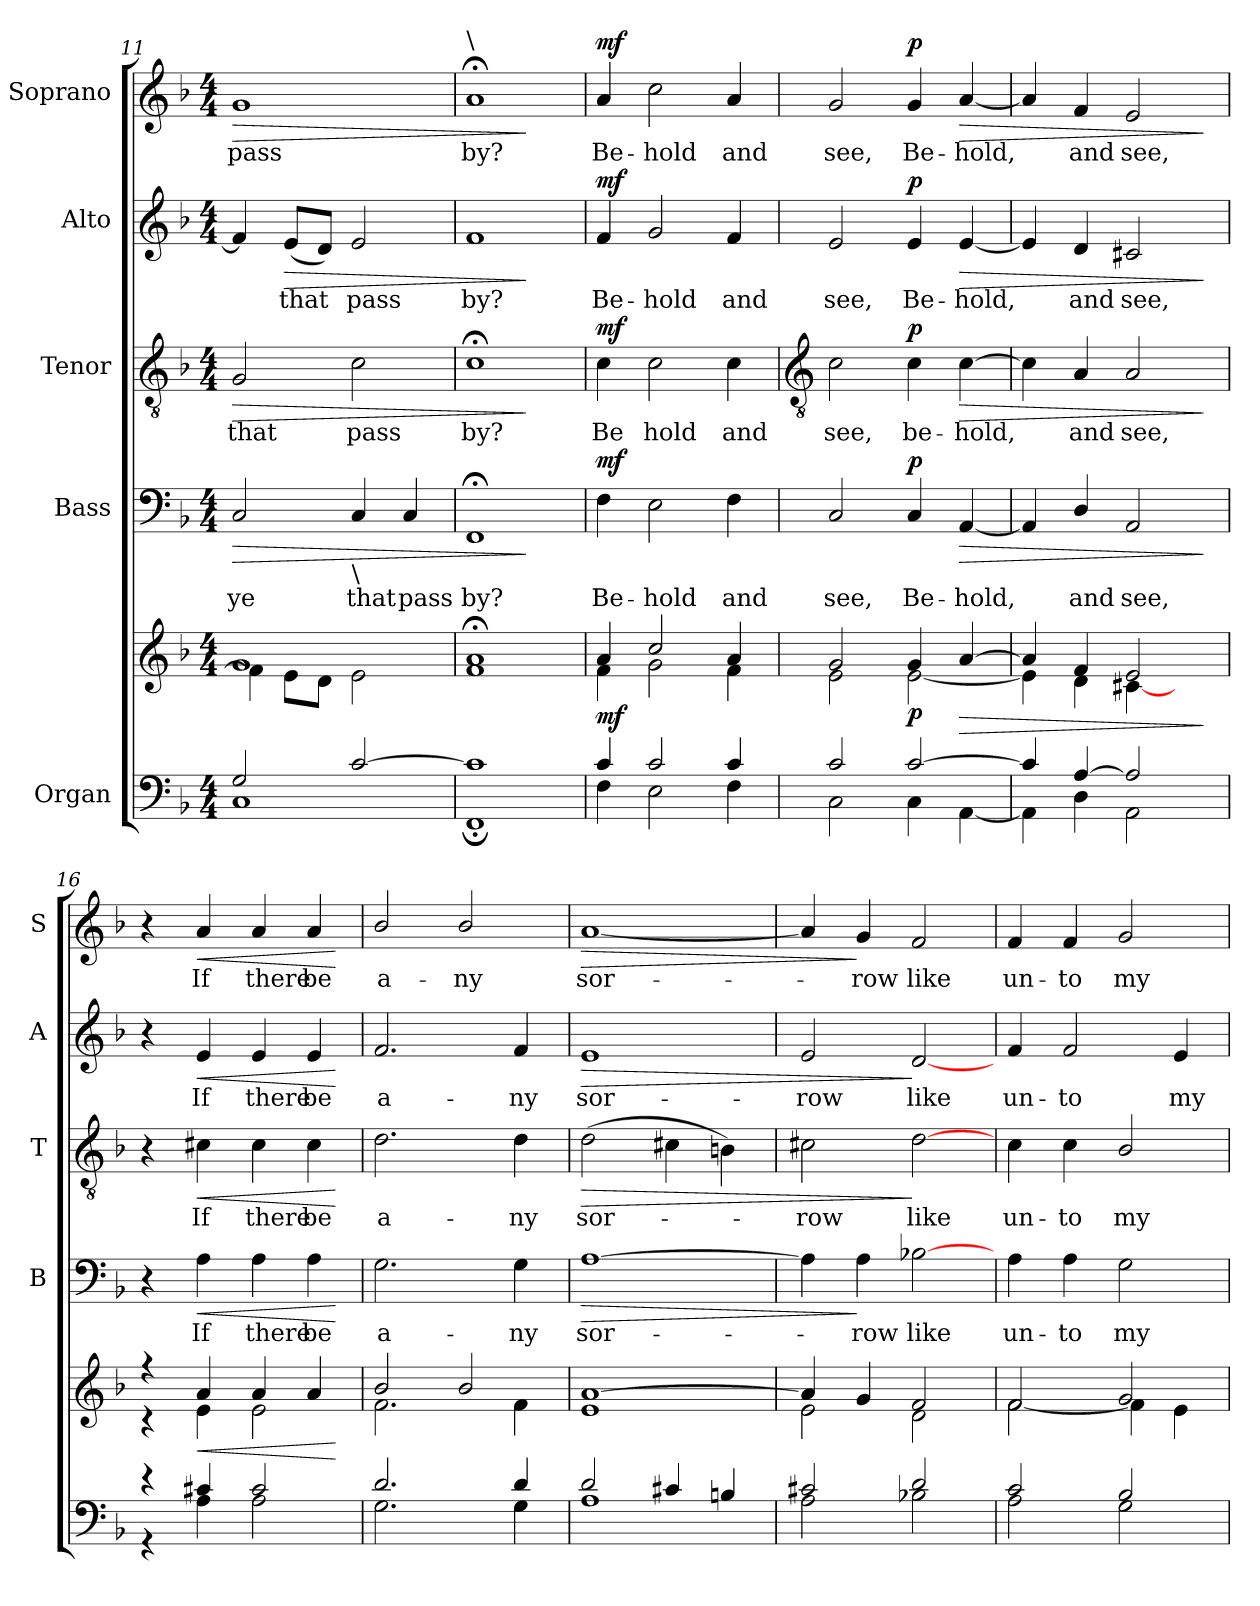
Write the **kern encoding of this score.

**kern	**kern	**dynam	**kern	**text	**dynam	**kern	**text	**dynam	**kern	**text	**dynam	**kern	**text	**dynam
*part5	*part5	*part5	*part4	*part4	*part4	*part3	*part3	*part3	*part2	*part2	*part2	*part1	*part1	*part1
*staff6	*staff5	*staff5/6	*staff4	*staff4	*staff4	*staff3	*staff3	*staff3	*staff2	*staff2	*staff2	*staff1	*staff1	*staff1
*I"Organ	*	*	*I"Bass	*	*	*I"Tenor	*	*	*I"Alto	*	*	*I"Soprano	*	*
*	*	*	*I'B	*	*	*I'T	*	*	*I'A	*	*	*I'S	*	*
*clefF4	*clefG2	*	*clefF4	*	*	*clefGv2	*	*	*clefG2	*	*	*clefG2	*	*
*k[b-]	*k[b-]	*	*k[b-]	*	*	*k[b-]	*	*	*k[b-]	*	*	*k[b-]	*	*
*F:	*F:	*	*F:	*	*	*F:	*	*	*F:	*	*	*F:	*	*
*M4/4	*M4/4	*	*M4/4	*	*	*M4/4	*	*	*M4/4	*	*	*M4/4	*	*
=11	=11	=11	=11	=11	=11	=11	=11	=11	=11	=11	=11	=11	=11	=11
*^	*^	*	*	*	*	*	*	*	*	*	*	*	*	*
!	!	!	!	!	!	!LO:LY:b	!LO:HP:b	!	!LO:LY:b	!LO:HP:b	!	!	!	!	!LO:LY:b	!LO:HP:b
2G/	1C\	1g/	4f\]	.	2C	ye	>	2G	that	>	4f]	.	.	1g	pass	>
!	!	!	!	!	!	!	!	!	!	!	!	!LO:LY:b	!LO:HP:b	!	!	!
.	.	.	8e\L	.	.	.	.	.	.	.	(<8eL	that	>	.	.	.
.	.	.	8d\J	.	.	.	.	.	.	.	8dJ)	.	.	.	.	.
!	!	!	!	!	!LO:TX:b:t=\	!	!	!	!	!	!	!	!	!	!	!
!	!	!	!	!	!	!LO:LY:b	!	!	!LO:LY:b	!	!	!LO:LY:b	!	!	!	!
[2c/	.	.	2e\	.	4C	that	.	2c	pass	.	2e	pass	.	.	.	.
!	!	!	!	!	!	!LO:LY:b	!	!	!	!	!	!	!	!	!	!
.	.	.	.	.	4C	pass	.	.	.	.	.	.	.	.	.	.
=12	=12	=12	=12	=12	=12	=12	=12	=12	=12	=12	=12	=12	=12	=12	=12	=12
!	!	!	!	!	!	!	!	!	!	!	!	!	!	!LO:TX:a:t=\	!	!
!	!	!	!	!	!	!LO:LY:b	!	!	!LO:LY:b	!	!	!LO:LY:b	!	!	!LO:LY:b	!
1c/]	1FF;\	1a;</	1f\	.	1FF;<	by?	.	1c;<	by?	.	1f	by?	.	1a;<	by?	.
*v	*v	*	*	*	*	*	*	*	*	*	*	*	*	*	*	*
*	*v	*v	*	*	*	*	*	*	*	*	*	*	*	*	*
.	.	.	.	.	]	.	.	]	.	.	]	.	.	]
=13	=13	=13	=13	=13	=13	=13	=13	=13	=13	=13	=13	=13	=13	=13
*^	*^	*	*	*	*	*	*	*	*	*	*	*	*	*
!	!	!	!	!LO:DY:b	!	!LO:LY:b	!LO:DY:b	!	!LO:LY:b	!LO:DY:b	!	!LO:LY:b	!LO:DY:b	!	!LO:LY:b	!LO:DY:b
4c/	4F\	4a/	4f\	mf	4F	Be-	mf	4c	Be	mf	4f	Be-	mf	4a	Be-	mf
!	!	!	!	!	!	!LO:LY:b	!	!	!LO:LY:b	!	!	!LO:LY:b	!	!	!LO:LY:b	!
2c/	2E\	2cc/	2g\	.	2E	-hold	.	2c	hold	.	2g	-hold	.	2cc	-hold	.
!	!	!	!	!	!	!LO:LY:b	!	!	!LO:LY:b	!	!	!LO:LY:b	!	!	!LO:LY:b	!
4c/	4F\	4a/	4f\	.	4F	and	.	4c	and	.	4f	and	.	4a	and	.
!!LO:LB:g=z
=14	=14	=14	=14	=14	=14	=14	=14	=14	=14	=14	=14	=14	=14	=14	=14	=14
*	*	*	*	*	*	*	*	*clefGv2	*	*	*	*	*	*	*	*
!	!	!	!	!	!	!LO:LY:b	!	!	!LO:LY:b	!	!	!LO:LY:b	!	!	!LO:LY:b	!
2c/	2C\	2g/	2e\	.	2C	see,	.	2c	see,	.	2e	see,	.	2g	see,	.
!	!	!	!	!LO:DY:b	!	!LO:LY:b	!LO:DY:b	!	!LO:LY:b	!LO:DY:b	!	!LO:LY:b	!LO:DY:b	!	!LO:LY:b	!LO:DY:b
[2c/	4C\	4g/	[2e\	p	4C	Be-	p	4c	be-	p	4e	Be-	p	4g	Be-	p
!	!	!	!	!LO:HP:b	!	!LO:LY:b	!LO:HP:b	!	!LO:LY:b	!LO:HP:b	!	!LO:LY:b	!LO:HP:b	!	!LO:LY:b	!LO:HP:b
.	[4AA\	[4a/	.	>	[4AA	-hold,	>	[4c	-hold,	>	[4e	-hold,	>	[4a	-hold,	>
=15	=15	=15	=15	=15	=15	=15	=15	=15	=15	=15	=15	=15	=15	=15	=15	=15
4c/]	4AA\]	4a/]	4e\]	.	4AA]	.	.	4c]	.	.	4e]	.	.	4a]	.	.
!	!	!	!	!	!	!LO:LY:b	!	!	!LO:LY:b	!	!	!LO:LY:b	!	!	!LO:LY:b	!
[4A/	4D\	4f/	4d\	.	4D/	and	.	4A	and	.	4d	and	.	4f	and	.
!	!	!	!	!	!	!LO:LY:b	!	!	!LO:LY:b	!	!	!LO:LY:b	!	!	!LO:LY:b	!
2A/]	2AA\	2e/	[4c#X\	.	2AA	see,	.	2A	see,	.	2c#X	see,	.	2e	see,	.
.	.	.	4ryy	.	.	.	.	.	.	.	.	.	.	.	.	.
*v	*v	*	*	*	*	*	*	*	*	*	*	*	*	*	*	*
*	*v	*v	*	*	*	*	*	*	*	*	*	*	*	*	*
.	.	]	.	.	]	.	.	]	.	.	]	.	.	]
=16	=16	=16	=16	=16	=16	=16	=16	=16	=16	=16	=16	=16	=16	=16
*^	*^	*	*	*	*	*	*	*	*	*	*	*	*	*
4r	4r	4r	4r	.	4r	.	.	4r	.	.	4r	.	.	4r	.	.
!	!	!	!	!LO:HP:b	!	!LO:LY:b	!LO:HP:b	!	!LO:LY:b	!LO:HP:b	!	!LO:LY:b	!LO:HP:b	!	!LO:LY:b	!LO:HP:b
4c#X/	4A\	4a/	4e\	<	4A	If	<	4c#X	If	<	4e	If	<	4a	If	<
!	!	!	!	!	!	!LO:LY:b	!	!	!LO:LY:b	!	!	!LO:LY:b	!	!	!LO:LY:b	!
2c#/	2A\	4a/	2e\	.	4A	there	.	4c#	there	.	4e	there	.	4a	there	.
!	!	!	!	!	!	!LO:LY:b	!	!	!LO:LY:b	!	!	!LO:LY:b	!	!	!LO:LY:b	!
.	.	4a/	.	.	4A	be	.	4c#	be	.	4e	be	.	4a	be	.
*v	*v	*	*	*	*	*	*	*	*	*	*	*	*	*	*	*
*	*v	*v	*	*	*	*	*	*	*	*	*	*	*	*	*
.	.	[	.	.	[	.	.	[	.	.	[	.	.	[
=17	=17	=17	=17	=17	=17	=17	=17	=17	=17	=17	=17	=17	=17	=17
*^	*^	*	*	*	*	*	*	*	*	*	*	*	*	*
!	!	!	!	!	!	!LO:LY:b	!	!	!LO:LY:b	!	!	!LO:LY:b	!	!	!LO:LY:b	!
2.d/	2.G\	2b-/	2.f\	.	2.G	a-	.	2.d	a-	.	2.f	a-	.	2b-/	a-	.
!	!	!	!	!	!	!	!	!	!	!	!	!	!	!	!LO:LY:b	!
.	.	2b-/	.	.	.	.	.	.	.	.	.	.	.	2b-/	-ny	.
!	!	!	!	!	!	!LO:LY:b	!	!	!LO:LY:b	!	!	!LO:LY:b	!	!	!	!
4d/	4G\	.	4f\	.	4G	-ny	.	4d	-ny	.	4f	-ny	.	.	.	.
=18	=18	=18	=18	=18	=18	=18	=18	=18	=18	=18	=18	=18	=18	=18	=18	=18
!	!	!	!	!	!	!LO:LY:b	!LO:HP:b	!	!LO:LY:b	!LO:HP:b	!	!LO:LY:b	!LO:HP:b	!	!LO:LY:b	!LO:HP:b
2d/	1A\	[1a/	1e\	.	[1A	sor-	>	(>2d	sor-	>	1e	sor-	>	[1a	sor-	>
4c#X/	.	.	.	.	.	.	.	4c#X	.	.	.	.	.	.	.	.
4Bn/	.	.	.	.	.	.	.	4Bn)	.	.	.	.	.	.	.	.
=19	=19	=19	=19	=19	=19	=19	=19	=19	=19	=19	=19	=19	=19	=19	=19	=19
!	!	!	!	!	!	!	!	!	!LO:LY:b	!	!	!LO:LY:b	!	!	!	!
2c#X/	2A\	4a/]	2e\	.	4A]	.	.	2c#X	row	.	2e	-row	.	4a]	.	.
!	!	!	!	!	!	!LO:LY:b	!	!	!	!	!	!	!	!	!LO:LY:b	!
.	.	4g/	.	.	4A	row	]	.	.	.	.	.	.	4g	-row	]
!	!	!	!	!	!	!LO:LY:b	!	!	!LO:LY:b	!	!	!LO:LY:b	!	!	!LO:LY:b	!
2d/	2B-X\	2f/	2d\	.	[2B-X	like	.	[2d	like	]	[2d	like	]	2f	like	.
=20	=20	=20	=20	=20	=20	=20	=20	=20	=20	=20	=20	=20	=20	=20	=20	=20
!	!	!	!	!	!	!LO:LY:b	!	!	!LO:LY:b	!	!	!LO:LY:b	!	!	!LO:LY:b	!
2c/	2A\	2f/	[2f\	.	4A	un-	.	4c	un-	.	4f	un-	.	4f	un-	.
!	!	!	!	!	!	!LO:LY:b	!	!	!LO:LY:b	!	!	!LO:LY:b	!	!	!LO:LY:b	!
.	.	.	.	.	4A	-to	.	4c	-to	.	2f	-to	.	4f	-to	.
!	!	!	!	!	!	!LO:LY:b	!	!	!LO:LY:b	!	!	!	!	!	!LO:LY:b	!
2B-/	2G\	2g/	4f\]	.	2G	my	.	2B-/	my	.	.	.	.	2g	my	.
!	!	!	!	!	!	!	!	!	!	!	!	!LO:LY:b	!	!	!	!
.	.	.	4e\	.	.	.	.	.	.	.	4e	my	.	.	.	.
*v	*v	*	*	*	*	*	*	*	*	*	*	*	*	*	*	*
*	*v	*v	*	*	*	*	*	*	*	*	*	*	*	*	*
=	=	=	=	=	=	=	=	=	=	=	=	=	=	=
*-	*-	*-	*-	*-	*-	*-	*-	*-	*-	*-	*-	*-	*-	*-
